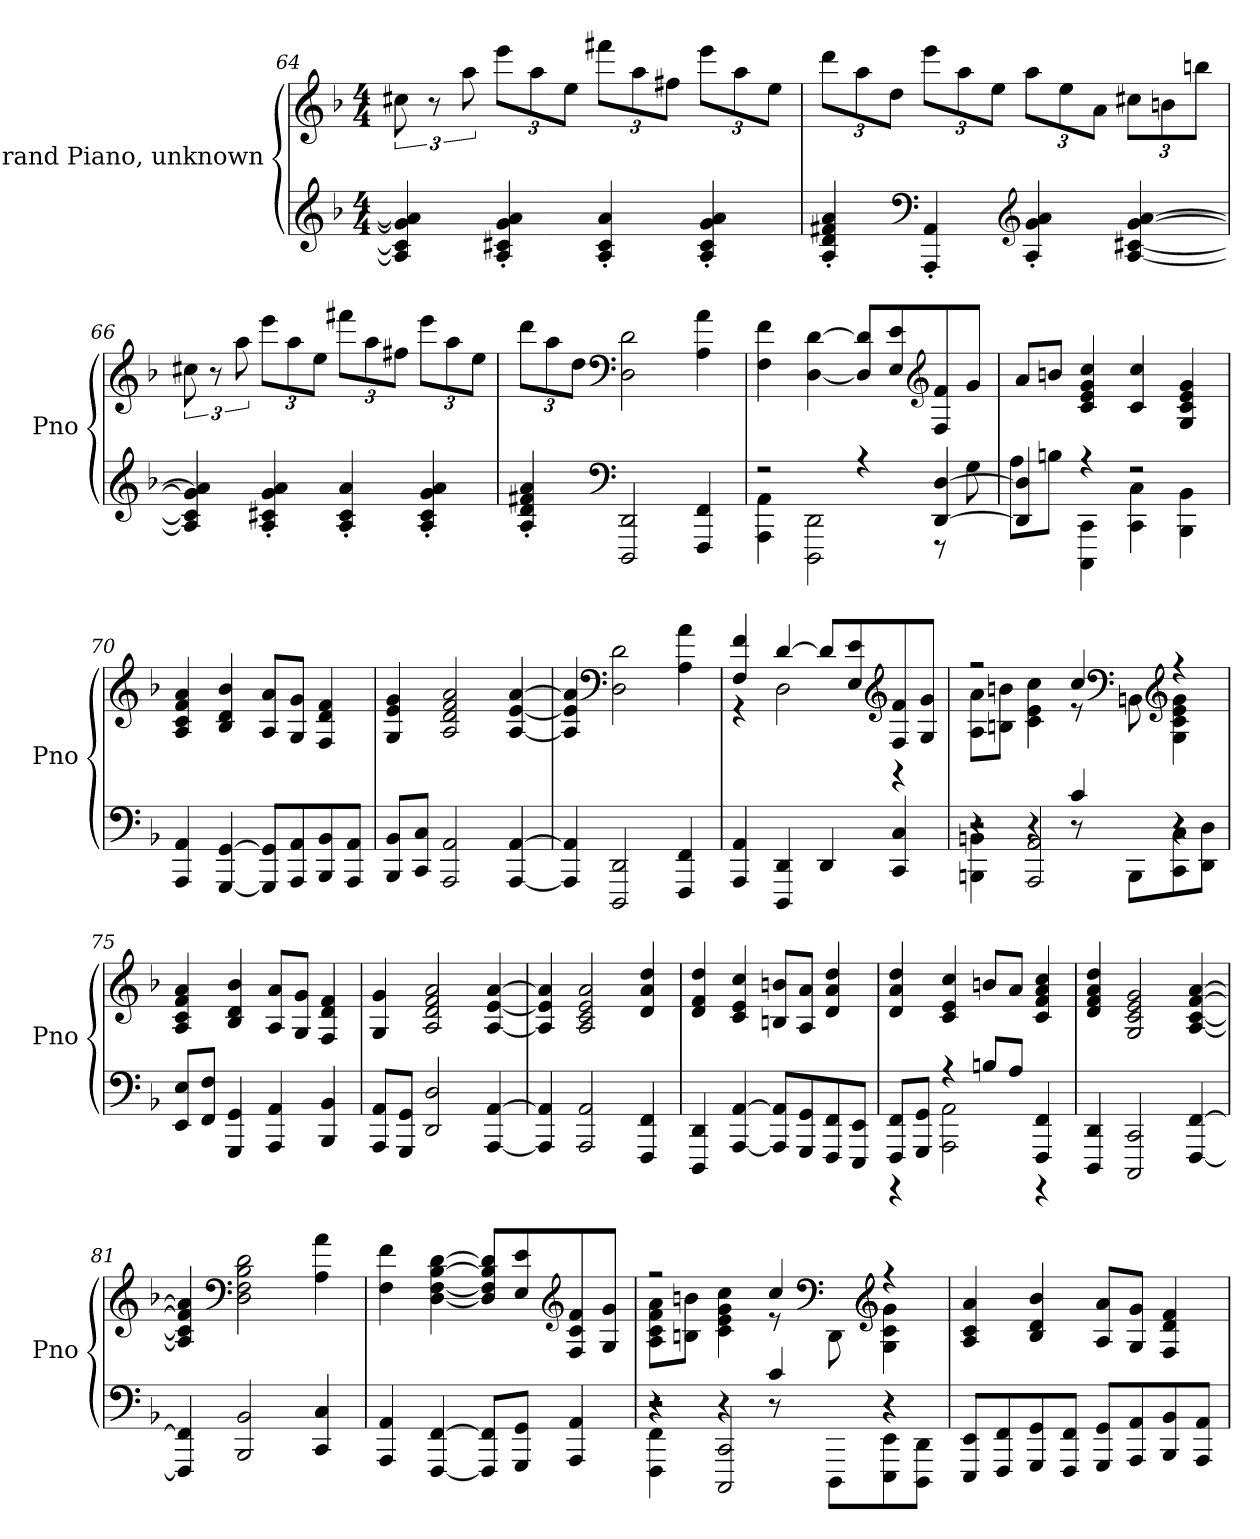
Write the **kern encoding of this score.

**kern	**kern
*part1	*part1
*staff2	*staff1
*I"Grand Piano, unknown	*
*I'Pno	*
*clefG2	*clefG2
*k[b-]	*k[b-]
*M4/4	*M4/4
=64	=64
4A/] 4c#/] 4g/] 4a/]	12cc#X\
.	12r
.	12aa\
*	*Xbrackettup
4A/' 4c#X/' 4g/' 4a/'	12eee\L
.	12aa\
.	12ee\J
4A/' 4c#/' 4a/'	12fff#X\L
.	12aa\
.	12ff#X\J
4A/' 4c#/' 4g/' 4a/'	12eee\L
.	12aa\
.	12ee\J
=65	=65
4A/' 4d/' 4f#X/' 4a/'	12ddd\L
.	12aa\
.	12dd\J
*clefF4	*
4AAA/' 4AA/'	12eee\L
.	12aa\
.	12ee\J
*clefG2	*
4A/' 4g/' 4a/'	12aa\L
.	12ee\
.	12a\J
[4A/ [4c#X/ [4g/ [4a/	12cc#X\L
.	12bn\
.	12bbn\J
!!LO:LB:g=z
=66	=66
*	*brackettup
4A/] 4c#/] 4g/] 4a/]	12cc#X\
.	12r
.	12aa\
*	*Xbrackettup
4A/' 4c#X/' 4g/' 4a/'	12eee\L
.	12aa\
.	12ee\J
4A/' 4c#/' 4a/'	12fff#X\L
.	12aa\
.	12ff#X\J
4A/' 4c#/' 4g/' 4a/'	12eee\L
.	12aa\
.	12ee\J
=67	=67
4A/' 4d/' 4f#X/' 4a/'	12ddd\L
.	12aa\
.	12dd\J
*clefF4	*clefF4
2DDD/ 2DD/	2D\ 2d\
4FFF/ 4FF/	4A\ 4a\
=68	=68
*^	*
2r	4AAA\ 4AA\	4F\ 4f\
.	2DDD\ 2DD\	[4D\ [4d\
4r	.	8D/] 8d/]L
.	.	8E/ 8e/
*	*	*clefG2
[4DD/ [4D/	8r	8F/ 8f/
.	8G\	8g/J
=69	=69	=69
4DD/] 4D/]	8A\L	8a/L
.	8Bn\J	8bn/J
4r	4CCC\ 4CC\	4c/ 4e/ 4g/ 4cc/
2r	4CC\ 4C\	4c/ 4cc/
.	4BBB-\ 4BB-\	4G/ 4c/ 4e/ 4g/
*v	*v	*
!!LO:LB:g=z
=70	=70
4AAA/ 4AA/	4A/ 4c/ 4f/ 4a/
[4GGG/ [4GG/	4B-/ 4d/ 4b-/
8GGG/] 8GG/]L	8A/ 8a/L
8AAA/ 8AA/	8G/ 8g/J
8BBB-/ 8BB-/	4F/ 4d/ 4f/
8AAA/ 8AA/J	.
=71	=71
8BBB-/ 8BB-/L	4G/ 4e/ 4g/
8CC/ 8C/J	.
2AAA/ 2AA/	2A/ 2d/ 2f/ 2a/
[4AAA/ [4AA/	[4A/ [4e/ [4a/
=72	=72
4AAA/] 4AA/]	4A/] 4e/] 4a/]
*	*clefF4
2DDD/ 2DD/	2D\ 2d\
4FFF/ 4FF/	4A\ 4a\
=73	=73
*	*^
4AAA/ 4AA/	4F/ 4f/	4r
4DDD/ 4DD/	[4d/	2D\
4DD/	8d/L]	.
.	8E/ 8e/	.
*	*clefG2	*
4CC/ 4C/	8F/ 8f/	4r
.	8G/ 8g/J	.
=74	=74	=74
*^	*	*
*	*^	*	*
2r	4BBBn\ 4BBn\	4r	2r	8A\ 8a\L
.	.	.	.	8Bn\ 8bn\J
.	4r	2AAA/ 2AA/	.	4c\ 4e\ 4cc\
4c/	8r	.	4cc/	8r
*	*	*	*clefF4	*
.	8BBB\L	.	.	8BBn\
*	*	*	*clefG2	*
4r	8CC\ 8C\	4r	4r	4G\ 4c\ 4e\ 4g\
.	8DD\ 8D\J	.	.	.
*v	*v	*v	*	*
*	*v	*v
!!LO:LB:g=z
=75	=75
8EE/ 8E/L	4A/ 4c/ 4f/ 4a/
8FF/ 8F/J	.
4GGG/ 4GG/	4B-/ 4d/ 4b-/
4AAA/ 4AA/	8A/ 8a/L
.	8G/ 8g/J
4BBB-/ 4BB-/	4F/ 4d/ 4f/
=76	=76
8AAA/ 8AA/L	4G/ 4g/
8GGG/ 8GG/J	.
2DD/ 2D/	2A/ 2d/ 2f/ 2a/
[4AAA/ [4AA/	[4A/ [4e/ [4a/
=77	=77
4AAA/] 4AA/]	4A/] 4e/] 4a/]
2AAA/ 2AA/	2A/ 2c/ 2e/ 2a/
4FFF/ 4FF/	4d/ 4a/ 4dd/
=78	=78
4DDD/ 4DD/	4d/ 4f/ 4dd/
[4AAA/ [4AA/	4c/ 4e/ 4cc/
8AAA/] 8AA/]L	8Bn/ 8bn/L
8GGG/ 8GG/	8A/ 8a/J
8FFF/ 8FF/	4d/ 4a/ 4dd/
8EEE/ 8EE/J	.
=79	=79
*^	*
8FFF/ 8FF/L	4r	4d/ 4a/ 4dd/
8GGG/ 8GG/J	.	.
4r	2AAA\ 2AA\	4c/ 4e/ 4cc/
8Bn/L	.	8bn/L
8A/J	.	8a/J
4FFF/ 4FF/	4r	4c/ 4f/ 4a/ 4cc/
*v	*v	*
=80	=80
4DDD/ 4DD/	4d/ 4f/ 4a/ 4dd/
2CCC/ 2CC/	2G/ 2c/ 2e/ 2g/
[4FFF/ [4FF/	[4A/ [4c/ [4f/ [4a/
!!LO:LB:g=z
=81	=81
4FFF/] 4FF/]	4A/] 4c/] 4f/] 4a/]
*	*clefF4
2BBB-/ 2BB-/	2D\ 2F\ 2B-\ 2d\
4CC/ 4C/	4A\ 4a\
=82	=82
4AAA/ 4AA/	4F\ 4f\
[4FFF/ [4FF/	[4D\ [4F\ [4B-\ [4d\
8FFF/] 8FF/]L	8D/] 8F/] 8B-/] 8d/]L
8GGG/ 8GG/J	8E/ 8e/
*	*clefG2
4AAA/ 4AA/	8F/ 8c/ 8f/
.	8G/ 8g/J
=83	=83
*^	*^
*	*^	*	*
2r	4FFF\ 4FF\	4r	2r	8A\ 8c\ 8f\ 8a\L
.	.	.	.	8Bn\ 8bn\J
.	4r	2CCC/ 2CC/	.	4c\ 4e\ 4g\ 4cc\
4c/	8r	.	4cc/	8r
*	*	*	*clefF4	*
.	8DDD\L	.	.	8DD\
*	*	*	*clefG2	*
4r	8EEE\ 8EE\	4r	4r	4G\ 4c\ 4g\
.	8DDD\ 8DD\J	.	.	.
*v	*v	*v	*	*
*	*v	*v
=84	=84
8EEE/ 8EE/L	4A/ 4c/ 4a/
8FFF/ 8FF/	.
8GGG/ 8GG/	4B-/ 4d/ 4b-/
8FFF/ 8FF/J	.
8GGG/ 8GG/L	8A/ 8a/L
8AAA/ 8AA/	8G/ 8g/J
8BBB-/ 8BB-/	4F/ 4d/ 4f/
8AAA/ 8AA/J	.
=	=
*-	*-
